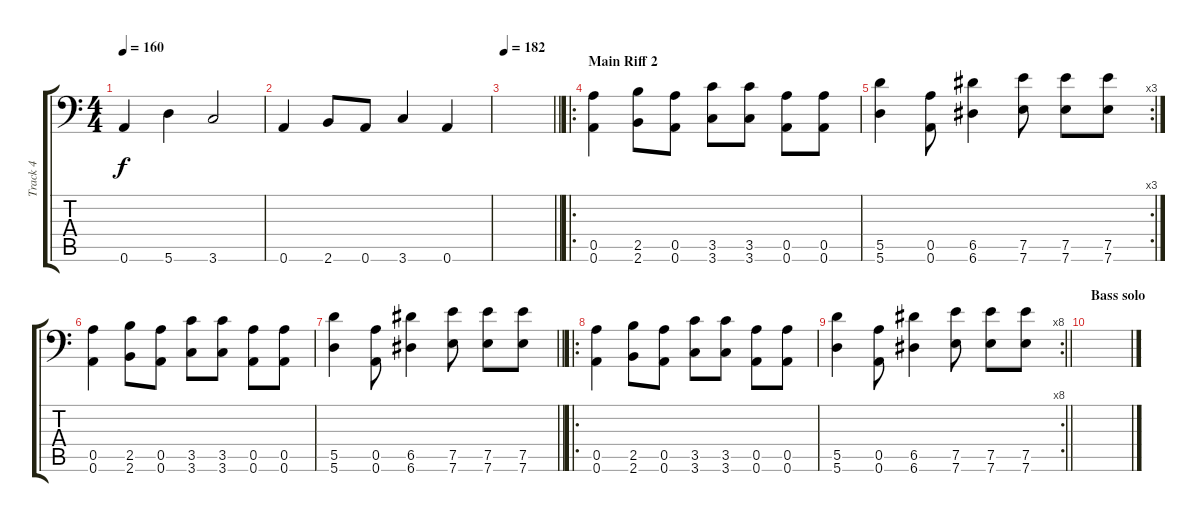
\track ("Track 4" "Track 4") {instrument distortionguitar}
\staff {score tabs}
\tuning (E4 B3 G3 D3 A2 A1) {hide}
\ts (4 4)
\tempo 160
\clef f4
\ks c
0.6{t}.4{dy f} 5.6.4 3.6.2 |
0.6.4 2.6.8 0.6.8 3.6.4 0.6.4 |
\tempo 182
\barLineRight lightlight
|
\ro
\section ("" "Main Riff 2")
(0.5 0.6).4 (2.5 2.6).8 (0.5 0.6).8 (3.5 3.6).8 (3.5 3.6).8 (0.5 0.6).8 (0.5 0.6).8 |
\rc 3
(5.5 5.6).4 (0.5 0.6).8 (6.5 6.6).4 (7.5 7.6).8 (7.5 7.6).8 (7.5 7.6).8 |
(0.5 0.6).4 (2.5 2.6).8 (0.5 0.6).8 (3.5 3.6).8 (3.5 3.6).8 (0.5 0.6).8 (0.5 0.6).8 |
\barLineRight lightlight
(5.5 5.6).4 (0.5 0.6).8 (6.5 6.6).4 (7.5 7.6).8 (7.5 7.6).8 (7.5 7.6).8 |
\ro
(0.5 0.6).4 (2.5 2.6).8 (0.5 0.6).8 (3.5 3.6).8 (3.5 3.6).8 (0.5 0.6).8 (0.5 0.6).8 |
\rc 8
\barLineRight lightlight
(5.5 5.6).4 (0.5 0.6).8 (6.5 6.6).4 (7.5 7.6).8 (7.5 7.6).8 (7.5 7.6).8 |
\section ("" "Bass solo")
